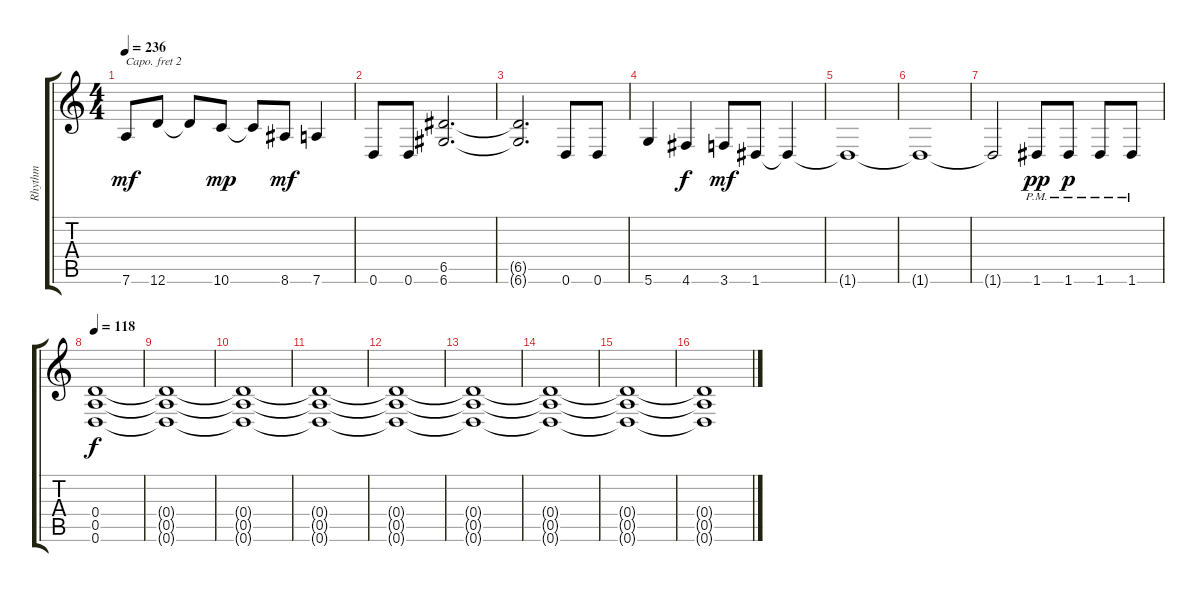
\track ("Rhythm" "Rhythm") {instrument distortionguitar}
\staff {score tabs}
\capo 2
\tuning (D4 A3 F3 C3 G2 C2) {hide}
\ts (4 4)
\tempo 236
\clef g2
\ks c
7.6{t}.8{dy mf} 12.6.8 12.6{t}.8 10.6.8{dy mp} 10.6{t}.8 8.6.8{dy mf} 7.6.4 |
0.6.8 0.6.8 (6.5 6.6).2{d} |
(6.5{t} 6.6{t}).2{d} 0.6.8 0.6.8 |
5.6.4 4.6.4{dy f} 3.6.8{dy mf} 1.6.8 1.6{t}.4 |
1.6{t}.1 |
1.6{t}.1 |
1.6{t}.2 1.6{pm}.8{dy pp} 1.6{pm}.8{dy p} 1.6{pm}.8 1.6{pm}.8 |
\tempo 118
(0.4 0.5 0.6).1{dy f} |
(0.4{t} 0.5{t} 0.6{t}).1 |
(0.4{t} 0.5{t} 0.6{t}).1 |
(0.4{t} 0.5{t} 0.6{t}).1 |
(0.4{t} 0.5{t} 0.6{t}).1 |
(0.4{t} 0.5{t} 0.6{t}).1 |
(0.4{t} 0.5{t} 0.6{t}).1 |
(0.4{t} 0.5{t} 0.6{t}).1 |
(0.4{t} 0.5{t} 0.6{t}).1
